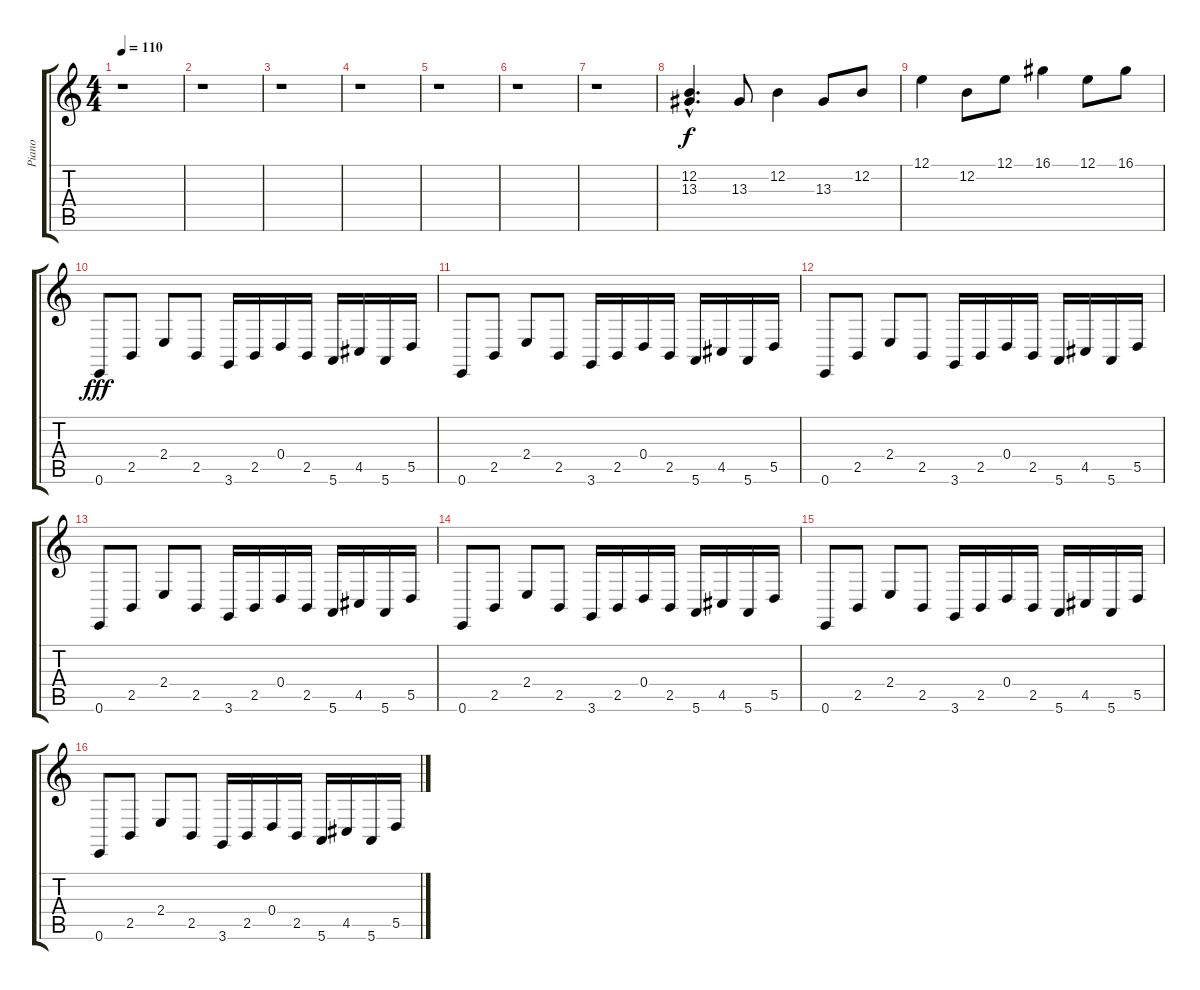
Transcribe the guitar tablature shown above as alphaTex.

\track ("Piano" "Piano") {instrument acousticgrandpiano}
\staff {score tabs}
\tuning (E4 B3 G3 D3 A2 E2) {hide}
\ts (4 4)
\tempo 110
\clef g2
\ks c
r.1{dy fff} |
r.1 |
r.1 |
r.1 |
r.1 |
r.1 |
r.1 |
(12.2{hac} 13.3{hac}).4{d dy f volume 12 instrument celesta} 13.3.8 12.2.4 13.3.8 12.2.8 |
12.1.4 12.2.8 12.1.8 16.1.4 12.1.8 16.1.8 |
0.6.8{dy fff volume 16 instrument acousticgrandpiano} 2.5.8 2.4.8 2.5.8 3.6.16 2.5.16 0.4.16 2.5.16 5.6.16 4.5.16 5.6.16 5.5.16 |
0.6.8 2.5.8 2.4.8 2.5.8 3.6.16 2.5.16 0.4.16 2.5.16 5.6.16 4.5.16 5.6.16 5.5.16 |
0.6.8{volume 13} 2.5.8 2.4.8 2.5.8 3.6.16 2.5.16 0.4.16 2.5.16 5.6.16 4.5.16 5.6.16 5.5.16 |
0.6.8 2.5.8 2.4.8 2.5.8 3.6.16 2.5.16 0.4.16 2.5.16 5.6.16 4.5.16 5.6.16 5.5.16 |
0.6.8 2.5.8 2.4.8 2.5.8 3.6.16 2.5.16 0.4.16 2.5.16 5.6.16 4.5.16 5.6.16 5.5.16 |
0.6.8 2.5.8 2.4.8 2.5.8 3.6.16 2.5.16 0.4.16 2.5.16 5.6.16 4.5.16 5.6.16 5.5.16 |
0.6.8 2.5.8 2.4.8 2.5.8 3.6.16 2.5.16 0.4.16 2.5.16 5.6.16 4.5.16 5.6.16 5.5.16
